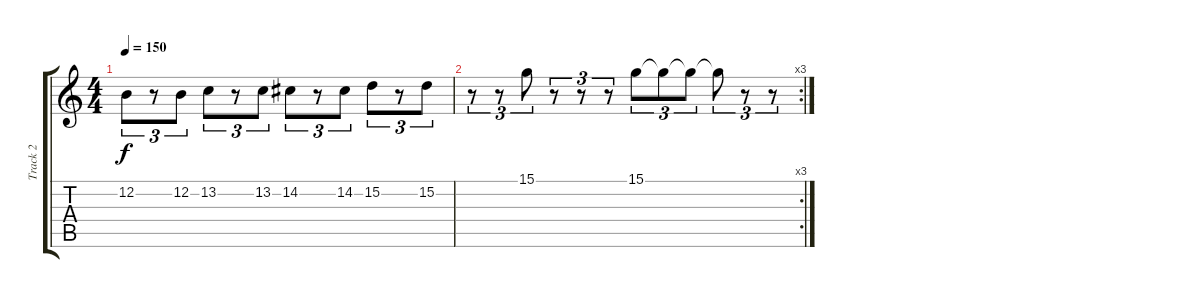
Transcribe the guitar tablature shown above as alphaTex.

\track ("Track 2" "Track 2") {instrument lead5charang}
\staff {score tabs}
\tuning (E4 B3 G3 D3 A2 E2) {hide}
\ts (4 4)
\tempo 150
\clef g2
\ks c
12.2.8{tu (3 2) dy f} r.8{tu (3 2)} 12.2.8{tu (3 2)} 13.2.8{tu (3 2)} r.8{tu (3 2)} 13.2.8{tu (3 2)} 14.2.8{tu (3 2)} r.8{tu (3 2)} 14.2.8{tu (3 2)} 15.2.8{tu (3 2)} r.8{tu (3 2)} 15.2.8{tu (3 2)} |
\rc 3
r.8{tu (3 2)} r.8{tu (3 2)} 15.1.8{tu (3 2)} r.8{tu (3 2)} r.8{tu (3 2)} r.8{tu (3 2)} 15.1.8{tu (3 2)} 15.1{t}.8{tu (3 2)} 15.1{t}.8{tu (3 2)} 15.1{t}.8{tu (3 2)} r.8{tu (3 2)} r.8{tu (3 2)}
